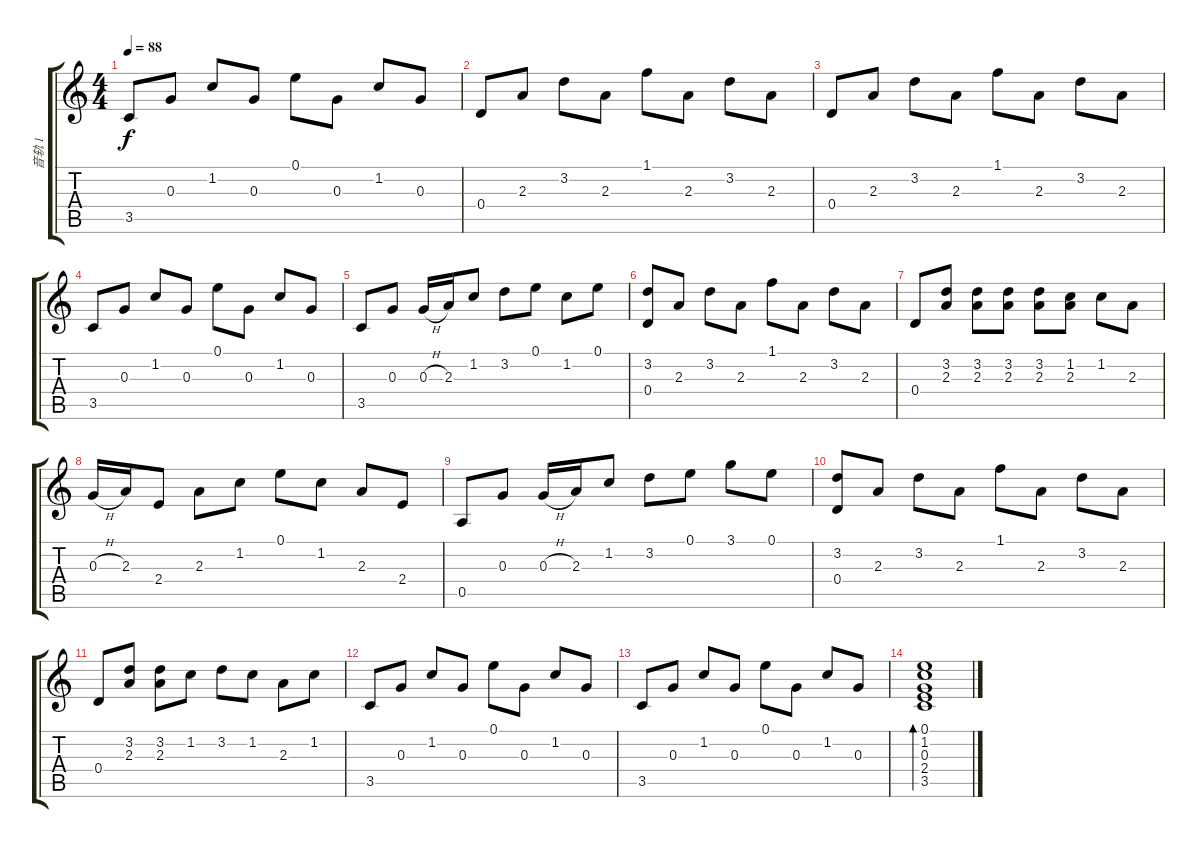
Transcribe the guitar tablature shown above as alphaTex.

\track ("音轨 1" "音轨 1") {instrument acousticguitarnylon}
\staff {score tabs}
\tuning (E4 B3 G3 D3 A2 E2) {hide}
\ts (4 4)
\tempo 88
\clef g2
\ks c
3.5.8{dy f} 0.3.8 1.2.8 0.3.8 0.1.8 0.3.8 1.2.8 0.3.8 |
0.4.8 2.3.8 3.2.8 2.3.8 1.1.8 2.3.8 3.2.8 2.3.8 |
0.4.8 2.3.8 3.2.8 2.3.8 1.1.8 2.3.8 3.2.8 2.3.8 |
3.5.8 0.3.8 1.2.8 0.3.8 0.1.8 0.3.8 1.2.8 0.3.8 |
3.5.8 0.3.8 0.3{h}.16 2.3.16 1.2.8 3.2.8 0.1.8 1.2.8 0.1.8 |
(3.2 0.4).8 2.3.8 3.2.8 2.3.8 1.1.8 2.3.8 3.2.8 2.3.8 |
0.4.8 (3.2 2.3).8 (3.2 2.3).8 (3.2 2.3).8 (3.2 2.3).8 (1.2 2.3).8 1.2.8 2.3.8 |
0.3{h}.16 2.3.16 2.4.8 2.3.8 1.2.8 0.1.8 1.2.8 2.3.8 2.4.8 |
0.5.8 0.3.8 0.3{h}.16 2.3.16 1.2.8 3.2.8 0.1.8 3.1.8 0.1.8 |
(3.2 0.4).8 2.3.8 3.2.8 2.3.8 1.1.8 2.3.8 3.2.8 2.3.8 |
0.4.8 (3.2 2.3).8 (3.2 2.3).8 1.2.8 3.2.8 1.2.8 2.3.8 1.2.8 |
3.5.8 0.3.8 1.2.8 0.3.8 0.1.8 0.3.8 1.2.8 0.3.8 |
3.5.8 0.3.8 1.2.8 0.3.8 0.1.8 0.3.8 1.2.8 0.3.8 |
(0.1 1.2 0.3 2.4 3.5).1{bd 60}
